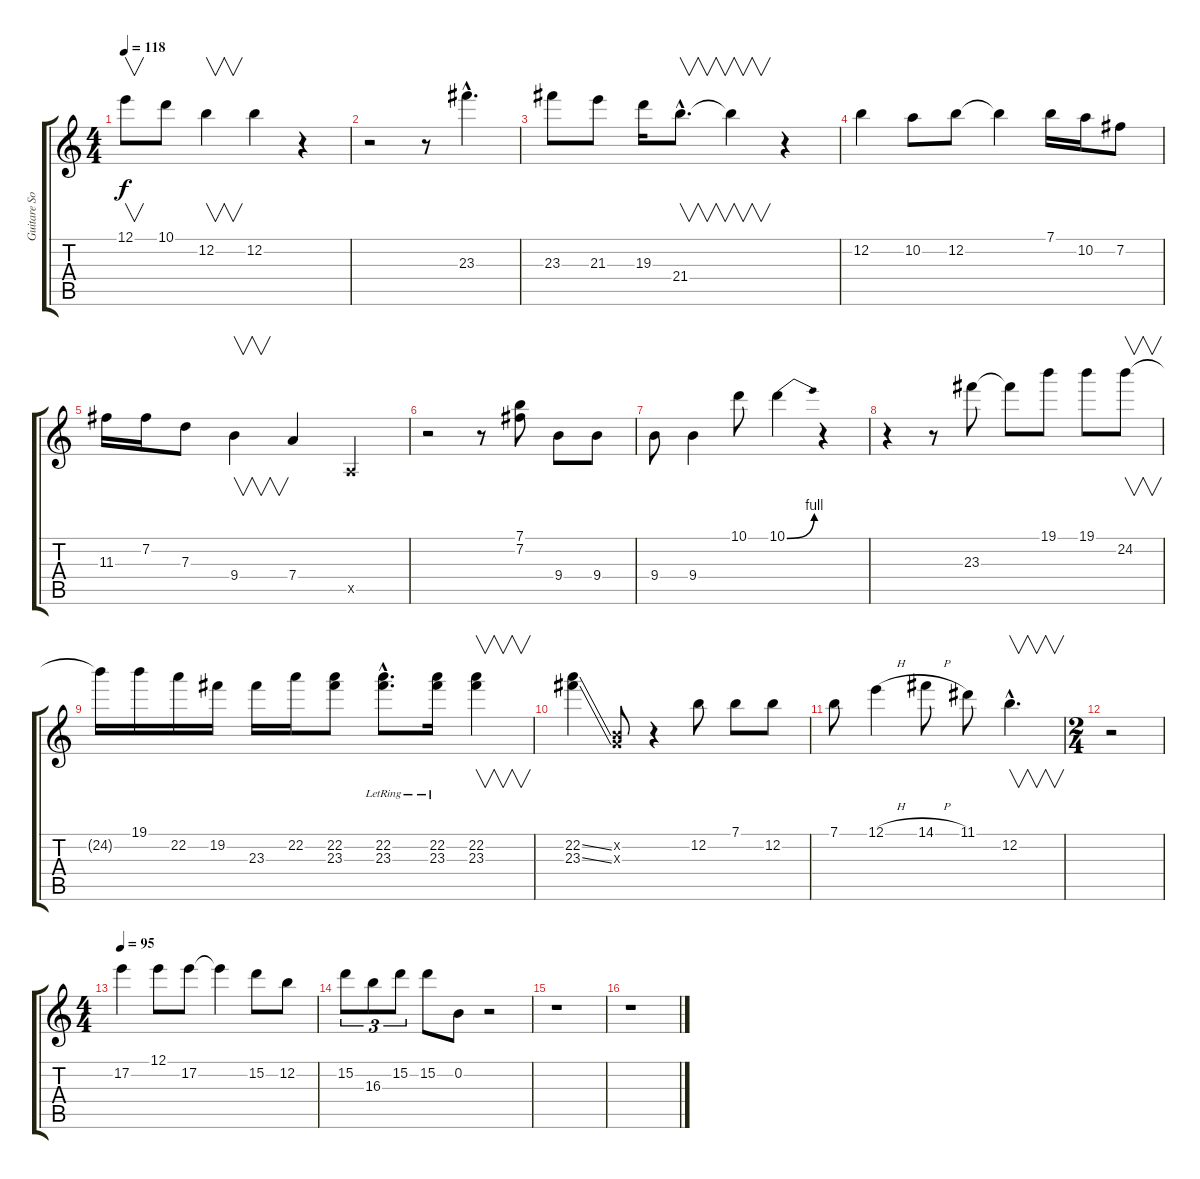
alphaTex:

\track ("Guitare Solo" "Guitare So") {instrument distortionguitar}
\staff {score tabs}
\tuning (E4 B3 G3 D3 A2 E2) {hide}
\ts (4 4)
\tempo 118
\clef g2
\ks c
12.1{t}.8{v dy f} 10.1.8 12.2.4{v} 12.2.4 r.4 |
r.2 r.8 23.3{hac}.4{d} |
23.3.8 21.3.8 19.3.16 21.4{hac}.8{v d} 21.4{t}.4{v} r.4 |
12.2.4 10.2.8 12.2.8 12.2{t}.4 7.1.16 10.2.16 7.2.8 |
11.3.16 7.2.16 7.3.8 9.4.4{v} 7.4.4 0.5{x}.4 |
r.2 r.8 (7.1 7.2).8 9.4.8 9.4.8 |
9.4.8 9.4.4 10.1.8 10.1{be (bend 0 0 60 4)}.4 r.4 |
r.4 r.8 23.3.8 23.3{t}.8 19.1.8 19.1.8 24.2.8{v} |
24.2{t}.16 19.1.16 22.2.16 19.2.16 23.3.16 22.2.16 (22.2 23.3).8 (22.2{hac lr} 23.3{hac lr}).8{d} (22.2{lr} 23.3{lr}).16 (22.2 23.3).4{v} |
(22.2{ss} 23.3{ss}).4 (0.2{x} 0.3{x}).8 r.4 12.2.8 7.1.8 12.2.8 |
7.1.8 12.1{h}.4 14.1{h}.8 11.1.8 12.2{hac}.4{v d} |
\ts (2 4)
r.2 |
\ts (4 4)
\tempo 95
17.2.4 12.1.8 17.2.8 17.2{t}.4 15.2.8 12.2.8 |
15.2.8{tu (3 2)} 16.3.8{tu (3 2)} 15.2.8{tu (3 2)} 15.2.8 0.2.8 r.2 |
r.1 |
r.1
